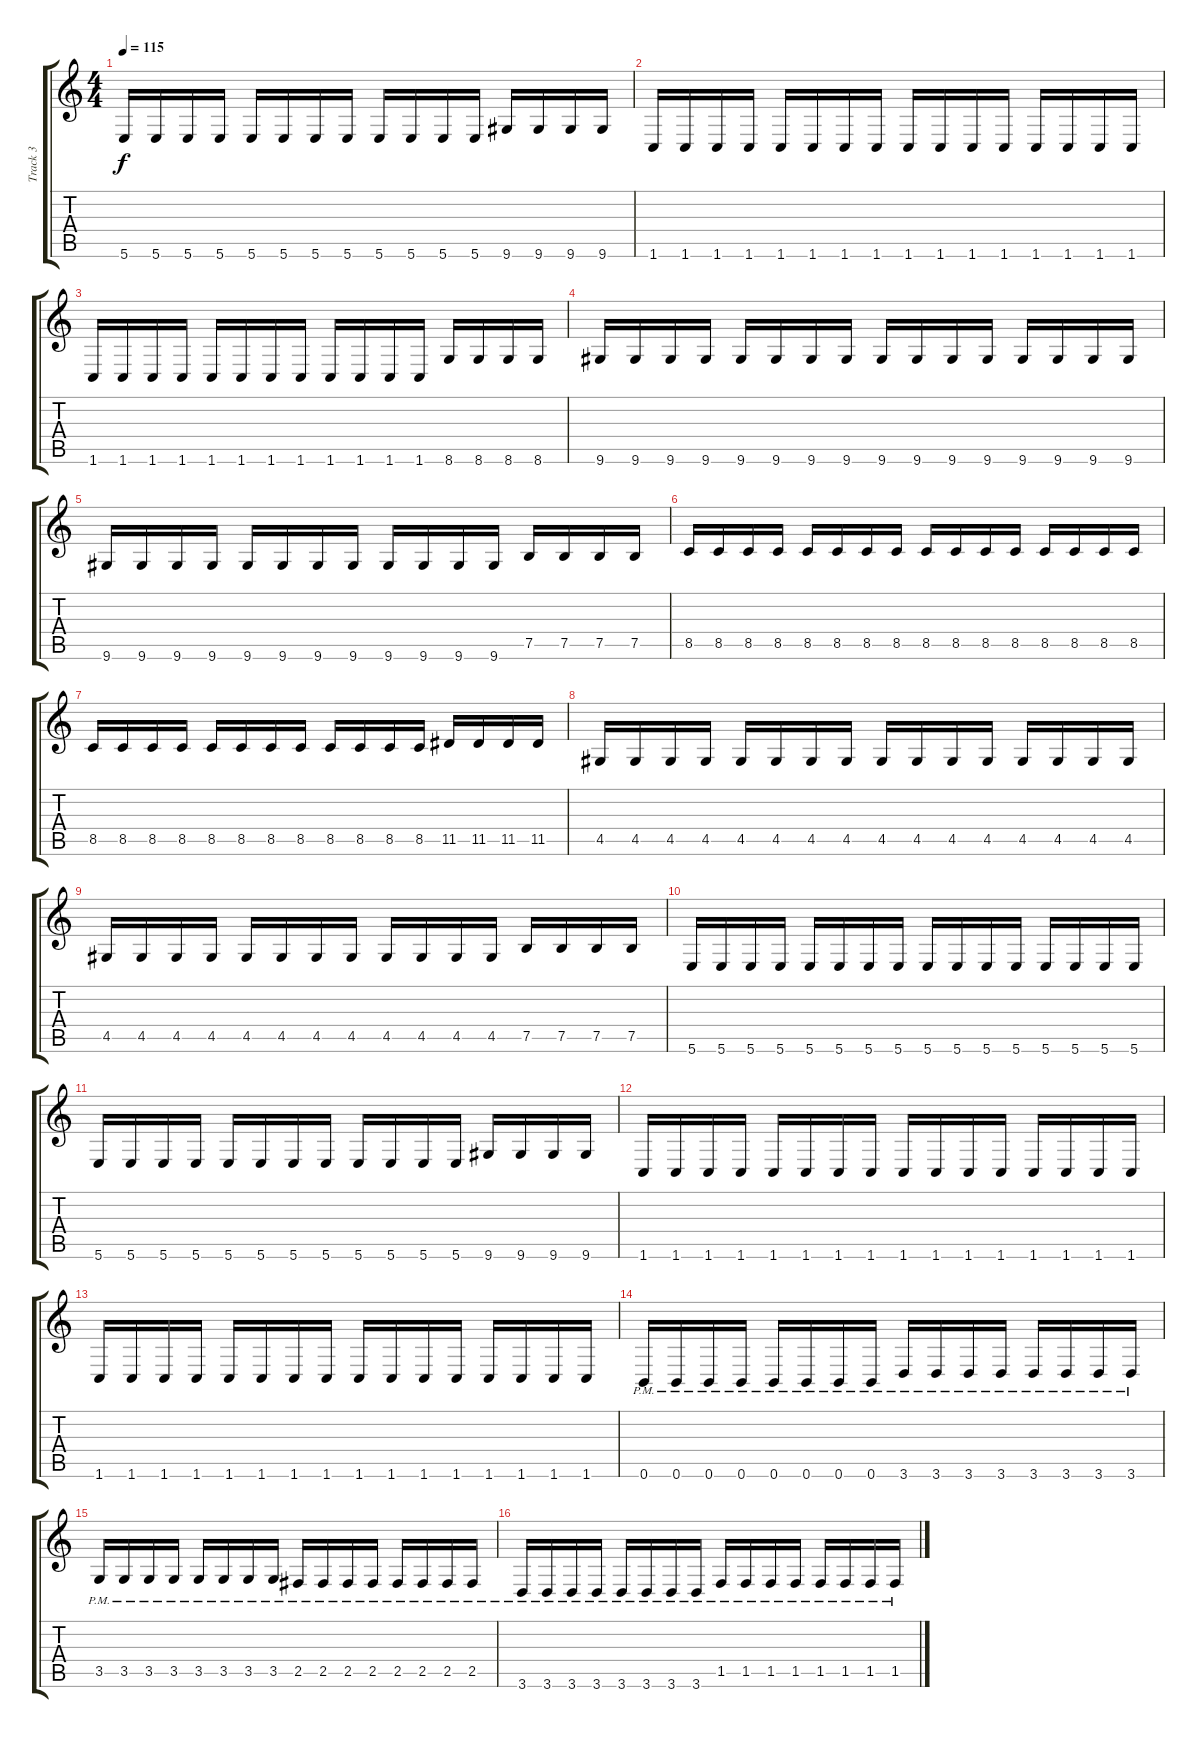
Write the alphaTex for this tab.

\track ("Track 3" "Track 3") {instrument overdrivenguitar}
\staff {score tabs}
\tuning (B3 Gb3 D3 A2 E2 B1) {hide}
\ts (4 4)
\tempo 115
\clef g2
\ks c
5.6.16{dy f} 5.6.16 5.6.16 5.6.16 5.6.16 5.6.16 5.6.16 5.6.16 5.6.16 5.6.16 5.6.16 5.6.16 9.6.16 9.6.16 9.6.16 9.6.16 |
1.6.16 1.6.16 1.6.16 1.6.16 1.6.16 1.6.16 1.6.16 1.6.16 1.6.16 1.6.16 1.6.16 1.6.16 1.6.16 1.6.16 1.6.16 1.6.16 |
1.6.16 1.6.16 1.6.16 1.6.16 1.6.16 1.6.16 1.6.16 1.6.16 1.6.16 1.6.16 1.6.16 1.6.16 8.6.16 8.6.16 8.6.16 8.6.16 |
9.6.16 9.6.16 9.6.16 9.6.16 9.6.16 9.6.16 9.6.16 9.6.16 9.6.16 9.6.16 9.6.16 9.6.16 9.6.16 9.6.16 9.6.16 9.6.16 |
9.6.16 9.6.16 9.6.16 9.6.16 9.6.16 9.6.16 9.6.16 9.6.16 9.6.16 9.6.16 9.6.16 9.6.16 7.5.16 7.5.16 7.5.16 7.5.16 |
8.5.16 8.5.16 8.5.16 8.5.16 8.5.16 8.5.16 8.5.16 8.5.16 8.5.16 8.5.16 8.5.16 8.5.16 8.5.16 8.5.16 8.5.16 8.5.16 |
8.5.16 8.5.16 8.5.16 8.5.16 8.5.16 8.5.16 8.5.16 8.5.16 8.5.16 8.5.16 8.5.16 8.5.16 11.5.16 11.5.16 11.5.16 11.5.16 |
4.5.16 4.5.16 4.5.16 4.5.16 4.5.16 4.5.16 4.5.16 4.5.16 4.5.16 4.5.16 4.5.16 4.5.16 4.5.16 4.5.16 4.5.16 4.5.16 |
4.5.16 4.5.16 4.5.16 4.5.16 4.5.16 4.5.16 4.5.16 4.5.16 4.5.16 4.5.16 4.5.16 4.5.16 7.5.16 7.5.16 7.5.16 7.5.16 |
5.6.16 5.6.16 5.6.16 5.6.16 5.6.16 5.6.16 5.6.16 5.6.16 5.6.16 5.6.16 5.6.16 5.6.16 5.6.16 5.6.16 5.6.16 5.6.16 |
5.6.16 5.6.16 5.6.16 5.6.16 5.6.16 5.6.16 5.6.16 5.6.16 5.6.16 5.6.16 5.6.16 5.6.16 9.6.16 9.6.16 9.6.16 9.6.16 |
1.6.16 1.6.16 1.6.16 1.6.16 1.6.16 1.6.16 1.6.16 1.6.16 1.6.16 1.6.16 1.6.16 1.6.16 1.6.16 1.6.16 1.6.16 1.6.16 |
1.6.16 1.6.16 1.6.16 1.6.16 1.6.16 1.6.16 1.6.16 1.6.16 1.6.16 1.6.16 1.6.16 1.6.16 1.6.16 1.6.16 1.6.16 1.6.16 |
0.6{pm}.16 0.6{pm}.16 0.6{pm}.16 0.6{pm}.16 0.6{pm}.16 0.6{pm}.16 0.6{pm}.16 0.6{pm}.16 3.6{pm}.16 3.6{pm}.16 3.6{pm}.16 3.6{pm}.16 3.6{pm}.16 3.6{pm}.16 3.6{pm}.16 3.6{pm}.16 |
3.5{pm}.16 3.5{pm}.16 3.5{pm}.16 3.5{pm}.16 3.5{pm}.16 3.5{pm}.16 3.5{pm}.16 3.5{pm}.16 2.5{pm}.16 2.5{pm}.16 2.5{pm}.16 2.5{pm}.16 2.5{pm}.16 2.5{pm}.16 2.5{pm}.16 2.5{pm}.16 |
3.6{pm}.16 3.6{pm}.16 3.6{pm}.16 3.6{pm}.16 3.6{pm}.16 3.6{pm}.16 3.6{pm}.16 3.6{pm}.16 1.5{pm}.16 1.5{pm}.16 1.5{pm}.16 1.5{pm}.16 1.5{pm}.16 1.5{pm}.16 1.5{pm}.16 1.5{pm}.16
